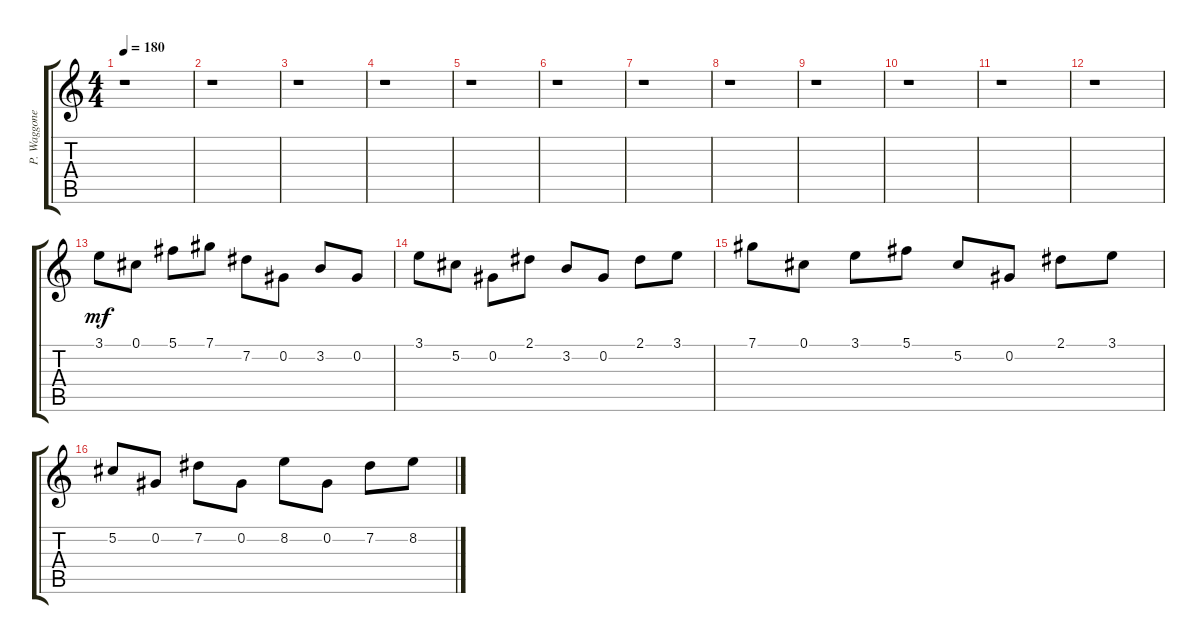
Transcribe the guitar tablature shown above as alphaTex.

\track ("P. Waggoner Lead Gtr." "P. Waggone") {instrument distortionguitar}
\staff {score tabs}
\tuning (Db4 Ab3 E3 B2 Gb2 Db2) {hide}
\ts (4 4)
\tempo 180
\clef g2
\ks c
r.1{dy f} |
r.1 |
r.1 |
r.1 |
r.1 |
r.1 |
r.1 |
r.1 |
r.1 |
r.1 |
r.1 |
r.1 |
3.1.8{dy mf volume 11 balance 12 instrument distortionguitar} 0.1.8 5.1.8 7.1.8 7.2.8 0.2.8 3.2.8 0.2.8 |
3.1.8 5.2.8 0.2.8 2.1.8 3.2.8 0.2.8 2.1.8 3.1.8 |
7.1.8 0.1.8 3.1.8 5.1.8 5.2.8 0.2.8 2.1.8 3.1.8 |
5.2.8 0.2.8 7.2.8 0.2.8 8.2.8 0.2.8 7.2.8 8.2.8
